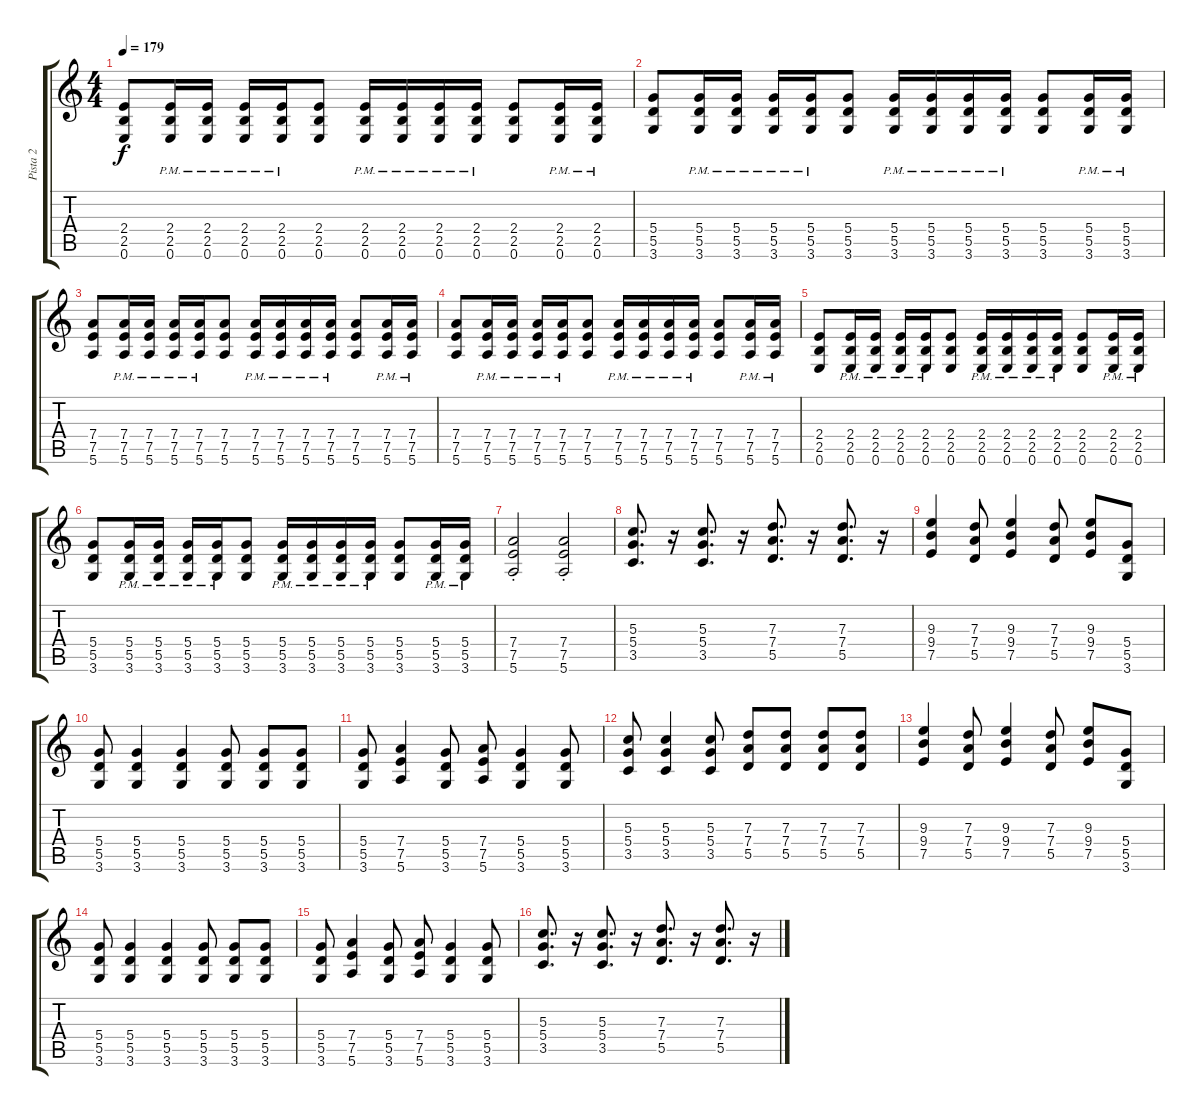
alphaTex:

\track ("Pista 2" "Pista 2") {instrument distortionguitar}
\staff {score tabs}
\tuning (E4 B3 G3 D3 A2 E2) {hide}
\ts (4 4)
\tempo 179
\clef g2
\ks c
(2.4 2.5 0.6).8{dy f} (2.4{pm} 2.5{pm} 0.6{pm}).16 (2.4{pm} 2.5{pm} 0.6{pm}).16 (2.4{pm} 2.5{pm} 0.6{pm}).16 (2.4{pm} 2.5{pm} 0.6{pm}).16 (2.4 2.5 0.6).8 (2.4{pm} 2.5{pm} 0.6{pm}).16 (2.4{pm} 2.5{pm} 0.6{pm}).16 (2.4{pm} 2.5{pm} 0.6{pm}).16 (2.4{pm} 2.5{pm} 0.6{pm}).16 (2.4 2.5 0.6).8 (2.4{pm} 2.5{pm} 0.6{pm}).16 (2.4{pm} 2.5{pm} 0.6{pm}).16 |
(5.4 5.5 3.6).8 (5.4{pm} 5.5{pm} 3.6{pm}).16 (5.4{pm} 5.5{pm} 3.6{pm}).16 (5.4{pm} 5.5{pm} 3.6{pm}).16 (5.4{pm} 5.5{pm} 3.6{pm}).16 (5.4 5.5 3.6).8 (5.4{pm} 5.5{pm} 3.6{pm}).16 (5.4{pm} 5.5{pm} 3.6{pm}).16 (5.4{pm} 5.5{pm} 3.6{pm}).16 (5.4{pm} 5.5{pm} 3.6{pm}).16 (5.4 5.5 3.6).8 (5.4{pm} 5.5{pm} 3.6{pm}).16 (5.4{pm} 5.5{pm} 3.6{pm}).16 |
(7.4 7.5 5.6).8 (7.4{pm} 7.5{pm} 5.6{pm}).16 (7.4{pm} 7.5{pm} 5.6{pm}).16 (7.4{pm} 7.5{pm} 5.6{pm}).16 (7.4{pm} 7.5{pm} 5.6{pm}).16 (7.4 7.5 5.6).8 (7.4{pm} 7.5{pm} 5.6{pm}).16 (7.4{pm} 7.5{pm} 5.6{pm}).16 (7.4{pm} 7.5{pm} 5.6{pm}).16 (7.4{pm} 7.5{pm} 5.6{pm}).16 (7.4 7.5 5.6).8 (7.4{pm} 7.5{pm} 5.6{pm}).16 (7.4{pm} 7.5{pm} 5.6{pm}).16 |
(7.4 7.5 5.6).8 (7.4{pm} 7.5{pm} 5.6{pm}).16 (7.4{pm} 7.5{pm} 5.6{pm}).16 (7.4{pm} 7.5{pm} 5.6{pm}).16 (7.4{pm} 7.5{pm} 5.6{pm}).16 (7.4 7.5 5.6).8 (7.4{pm} 7.5{pm} 5.6{pm}).16 (7.4{pm} 7.5{pm} 5.6{pm}).16 (7.4{pm} 7.5{pm} 5.6{pm}).16 (7.4{pm} 7.5{pm} 5.6{pm}).16 (7.4 7.5 5.6).8 (7.4{pm} 7.5{pm} 5.6{pm}).16 (7.4{pm} 7.5{pm} 5.6{pm}).16 |
(2.4 2.5 0.6).8 (2.4{pm} 2.5{pm} 0.6{pm}).16 (2.4{pm} 2.5{pm} 0.6{pm}).16 (2.4{pm} 2.5{pm} 0.6{pm}).16 (2.4{pm} 2.5{pm} 0.6{pm}).16 (2.4 2.5 0.6).8 (2.4{pm} 2.5{pm} 0.6{pm}).16 (2.4{pm} 2.5{pm} 0.6{pm}).16 (2.4{pm} 2.5{pm} 0.6{pm}).16 (2.4{pm} 2.5{pm} 0.6{pm}).16 (2.4 2.5 0.6).8 (2.4{pm} 2.5{pm} 0.6{pm}).16 (2.4{pm} 2.5{pm} 0.6{pm}).16 |
(5.4 5.5 3.6).8 (5.4{pm} 5.5{pm} 3.6{pm}).16 (5.4{pm} 5.5{pm} 3.6{pm}).16 (5.4{pm} 5.5{pm} 3.6{pm}).16 (5.4{pm} 5.5{pm} 3.6{pm}).16 (5.4 5.5 3.6).8 (5.4{pm} 5.5{pm} 3.6{pm}).16 (5.4{pm} 5.5{pm} 3.6{pm}).16 (5.4{pm} 5.5{pm} 3.6{pm}).16 (5.4{pm} 5.5{pm} 3.6{pm}).16 (5.4 5.5 3.6).8 (5.4{pm} 5.5{pm} 3.6{pm}).16 (5.4{pm} 5.5{pm} 3.6{pm}).16 |
(7.4{st} 7.5{st} 5.6{st}).2 (7.4{st} 7.5{st} 5.6{st}).2 |
(5.3 5.4 3.5).8{d} r.16 (5.3 5.4 3.5).8{d} r.16 (7.3 7.4 5.5).8{d} r.16 (7.3 7.4 5.5).8{d} r.16 |
(9.3 9.4 7.5).4 (7.3 7.4 5.5).8 (9.3 9.4 7.5).4 (7.3 7.4 5.5).8 (9.3 9.4 7.5).8 (5.4 5.5 3.6).8 |
(5.4 5.5 3.6).8 (5.4 5.5 3.6).4 (5.4 5.5 3.6).4 (5.4 5.5 3.6).8 (5.4 5.5 3.6).8 (5.4 5.5 3.6).8 |
(5.4 5.5 3.6).8 (7.4 7.5 5.6).4 (5.4 5.5 3.6).8 (7.4 7.5 5.6).8 (5.4 5.5 3.6).4 (5.4 5.5 3.6).8 |
(5.3 5.4 3.5).8 (5.3 5.4 3.5).4 (5.3 5.4 3.5).8 (7.3 7.4 5.5).8 (7.3 7.4 5.5).8 (7.3 7.4 5.5).8 (7.3 7.4 5.5).8 |
(9.3 9.4 7.5).4 (7.3 7.4 5.5).8 (9.3 9.4 7.5).4 (7.3 7.4 5.5).8 (9.3 9.4 7.5).8 (5.4 5.5 3.6).8 |
(5.4 5.5 3.6).8 (5.4 5.5 3.6).4 (5.4 5.5 3.6).4 (5.4 5.5 3.6).8 (5.4 5.5 3.6).8 (5.4 5.5 3.6).8 |
(5.4 5.5 3.6).8 (7.4 7.5 5.6).4 (5.4 5.5 3.6).8 (7.4 7.5 5.6).8 (5.4 5.5 3.6).4 (5.4 5.5 3.6).8 |
(5.3 5.4 3.5).8{d} r.16 (5.3 5.4 3.5).8{d} r.16 (7.3 7.4 5.5).8{d} r.16 (7.3 7.4 5.5).8{d} r.16
